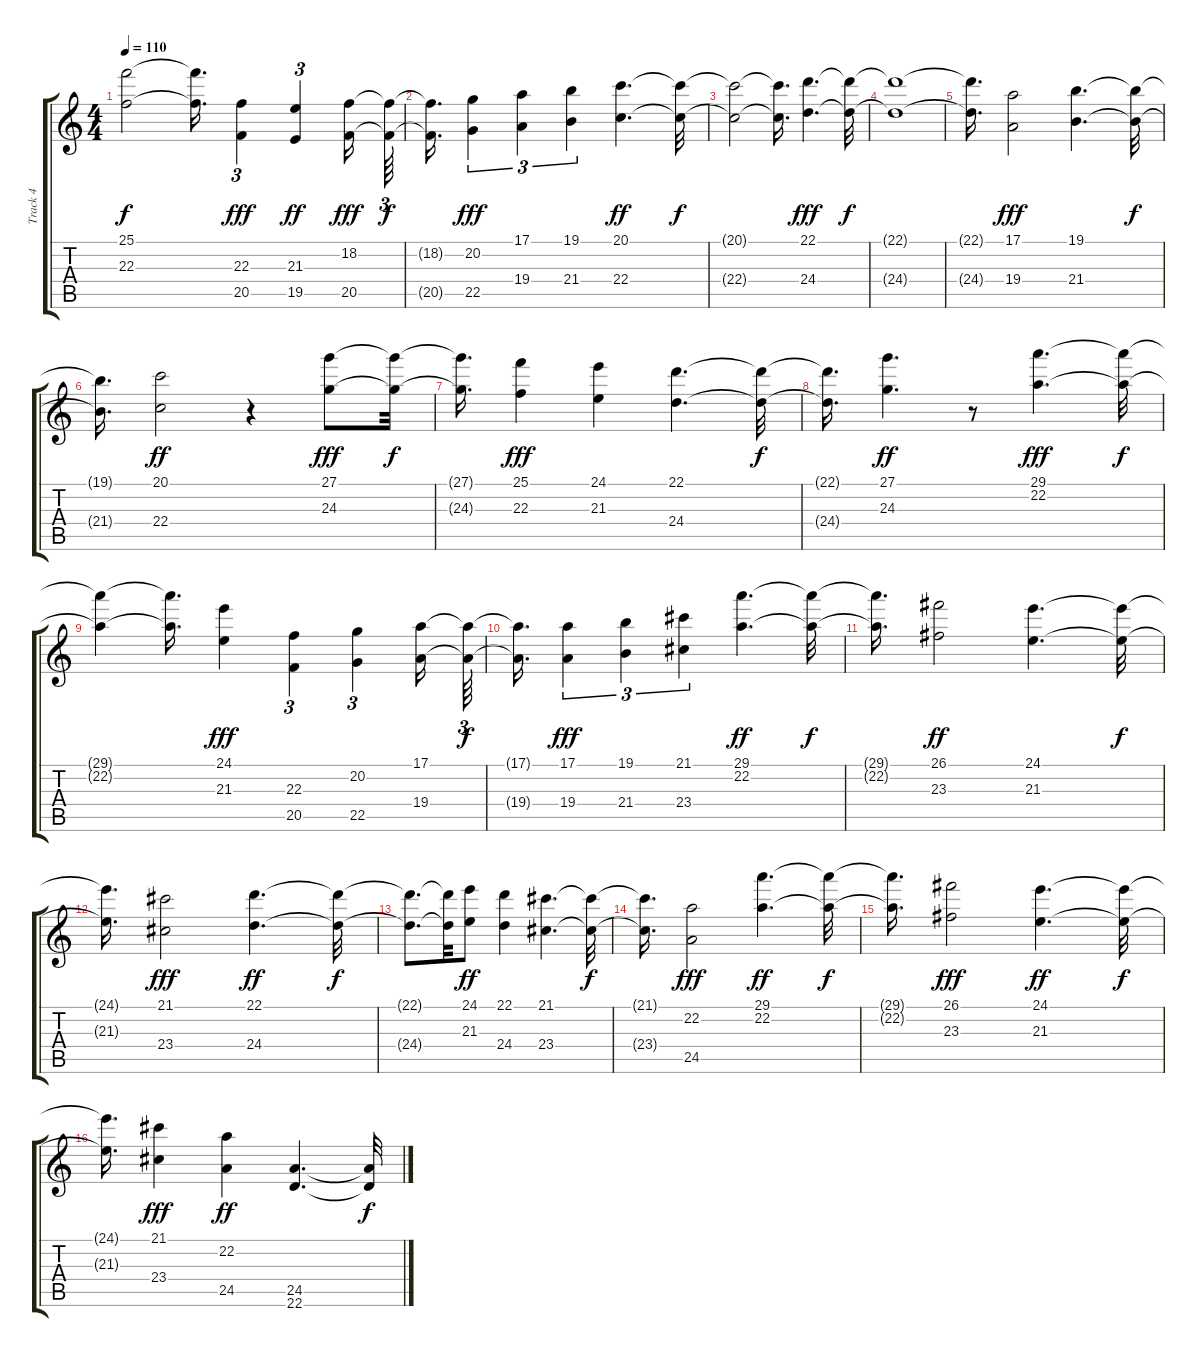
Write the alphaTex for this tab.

\track ("Track 4" "Track 4") {instrument stringensemble1}
\staff {score tabs}
\tuning (E4 B3 G3 D3 A2 E2) {hide}
\ts (4 4)
\tempo 110
\clef g2
\ks c
(25.1{t} 22.3{t}).2{dy f} (25.1{t} 22.3{t}).16{d} (22.3 20.5).4{tu (3 2) dy fff} (21.3 19.5).4{tu (3 2) dy ff} (18.2 20.5).16{dy fff} (18.2{t} 20.5{t}).64{tu (3 2) dy f} |
(18.2{t} 20.5{t}).16{d} (20.2 22.5).4{tu (3 2) dy fff} (17.1 19.4).4{tu (3 2)} (19.1 21.4).4{tu (3 2)} (20.1 22.4).4{d dy ff} (20.1{t} 22.4{t}).32{dy f} |
(20.1{t} 22.4{t}).2 (20.1{t} 22.4{t}).16{d} (22.1 24.4).4{d dy fff} (22.1{t} 24.4{t}).32{dy f} |
(22.1{t} 24.4{t}).1 |
(22.1{t} 24.4{t}).16{d} (17.1 19.4).2{dy fff} (19.1 21.4).4{d} (19.1{t} 21.4{t}).32{dy f} |
(19.1{t} 21.4{t}).16{d} (20.1 22.4).2{dy ff} r.4 (27.1 24.3).8{dy fff} (27.1{t} 24.3{t}).32{dy f} |
(27.1{t} 24.3{t}).16{d} (25.1 22.3).4{dy fff} (24.1 21.3).4 (22.1 24.4).4{d} (22.1{t} 24.4{t}).32{dy f} |
(22.1{t} 24.4{t}).16{d} (27.1 24.3).4{d dy ff} r.8 (29.1 22.2).4{d dy fff} (29.1{t} 22.2{t}).32{dy f} |
(29.1{t} 22.2{t}).4 (29.1{t} 22.2{t}).16{d} (24.1 21.3).4{dy fff} (22.3 20.5).4{tu (3 2)} (20.2 22.5).4{tu (3 2)} (17.1 19.4).16 (17.1{t} 19.4{t}).64{tu (3 2) dy f} |
(17.1{t} 19.4{t}).16{d} (17.1 19.4).4{tu (3 2) dy fff} (19.1 21.4).4{tu (3 2)} (21.1 23.4).4{tu (3 2)} (29.1 22.2).4{d dy ff} (29.1{t} 22.2{t}).32{dy f} |
(29.1{t} 22.2{t}).16{d} (26.1 23.3).2{dy ff} (24.1 21.3).4{d} (24.1{t} 21.3{t}).32{dy f} |
(24.1{t} 21.3{t}).16{d} (21.1 23.4).2{dy fff} (22.1 24.4).4{d dy ff} (22.1{t} 24.4{t}).32{dy f} |
(22.1{t} 24.4{t}).8{d} (22.1{t} 24.4{t}).32 (24.1 21.3).8{dy ff} (22.1 24.4).4 (21.1 23.4).4{d} (21.1{t} 23.4{t}).32{dy f} |
(21.1{t} 23.4{t}).16{d} (22.2 24.5).2{dy fff} (29.1 22.2).4{d dy ff} (29.1{t} 22.2{t}).32{dy f} |
(29.1{t} 22.2{t}).16{d} (26.1 23.3).2{dy fff} (24.1 21.3).4{d dy ff} (24.1{t} 21.3{t}).32{dy f} |
(24.1{t} 21.3{t}).16{d} (21.1 23.4).4{dy fff} (22.2 24.5).4{dy ff} (24.5 22.6).4{d} (24.5{t} 22.6{t}).32{dy f}
